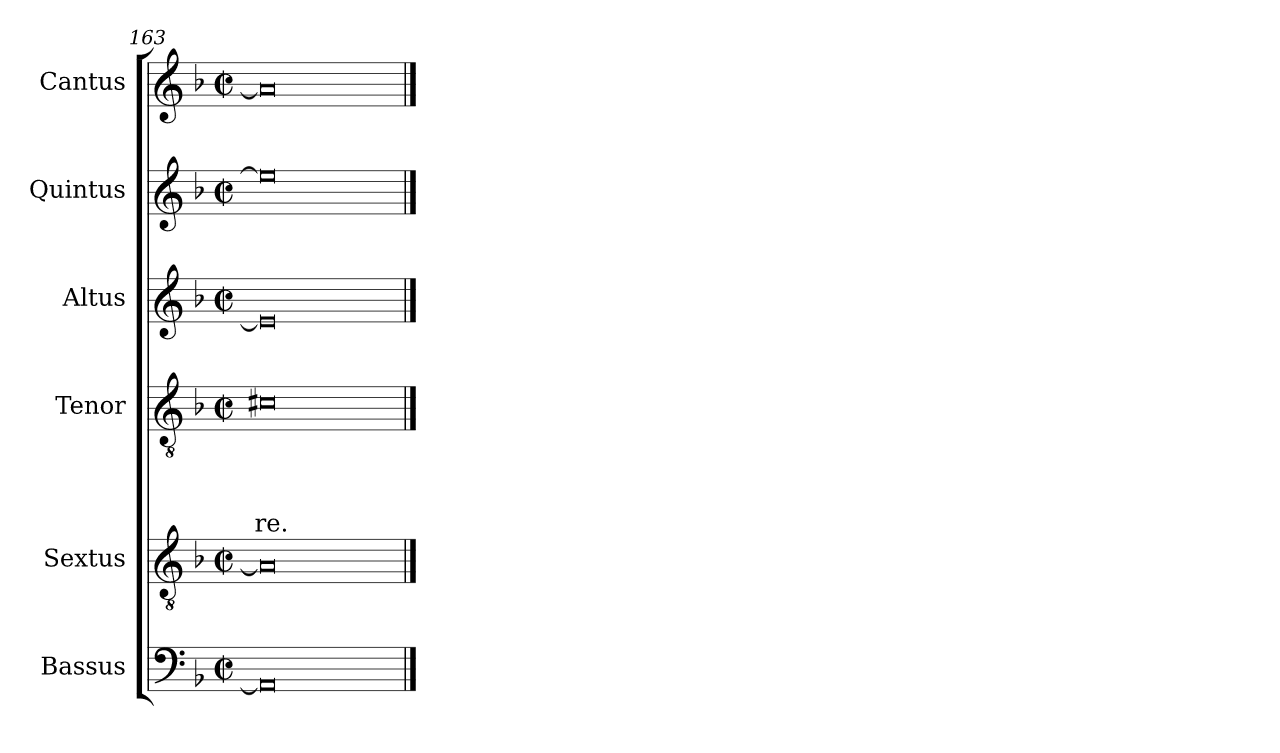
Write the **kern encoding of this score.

**kern	**text	**kern	**text	**kern	**text	**text	**text	**text	**kern	**text	**kern	**text	**kern	**text
*part6	*part6	*part5	*part5	*part4	*part4	*part4	*part4	*part4	*part3	*part3	*part2	*part2	*part1	*part1
*staff6	*staff6	*staff5	*staff5	*staff4	*staff4	*staff4	*staff4	*staff4	*staff3	*staff3	*staff2	*staff2	*staff1	*staff1
*I"Bassus	*	*I"Sextus	*	*I"Tenor	*	*	*	*	*I"Altus	*	*I"Quintus	*	*I"Cantus	*
*clefF4	*	*clefGv2	*	*clefGv2	*	*	*	*	*clefG2	*	*clefG2	*	*clefG2	*
*k[b-]	*	*k[b-]	*	*k[b-]	*	*	*	*	*k[b-]	*	*k[b-]	*	*k[b-]	*
*F:	*	*F:	*	*F:	*	*	*	*	*F:	*	*F:	*	*F:	*
*M2/2	*	*M2/2	*	*M2/2	*	*	*	*	*M2/2	*	*M2/2	*	*M2/2	*
*met(c|)	*	*met(c|)	*	*met(c|)	*	*	*	*	*met(c|)	*	*met(c|)	*	*met(c|)	*
=163	=163	=163	=163	=163	=163	=163	=163	=163	=163	=163	=163	=163	=163	=163
!	!	!	!	!	!	!	!	!LO:LY:b	!	!	!	!	!	!
0AA]	.	0A]	.	0c#X	.	.	.	re.	0e]	.	0ee]	.	0a]	.
==	==	==	==	==	==	==	==	==	==	==	==	==	==	==
*-	*-	*-	*-	*-	*-	*-	*-	*-	*-	*-	*-	*-	*-	*-
